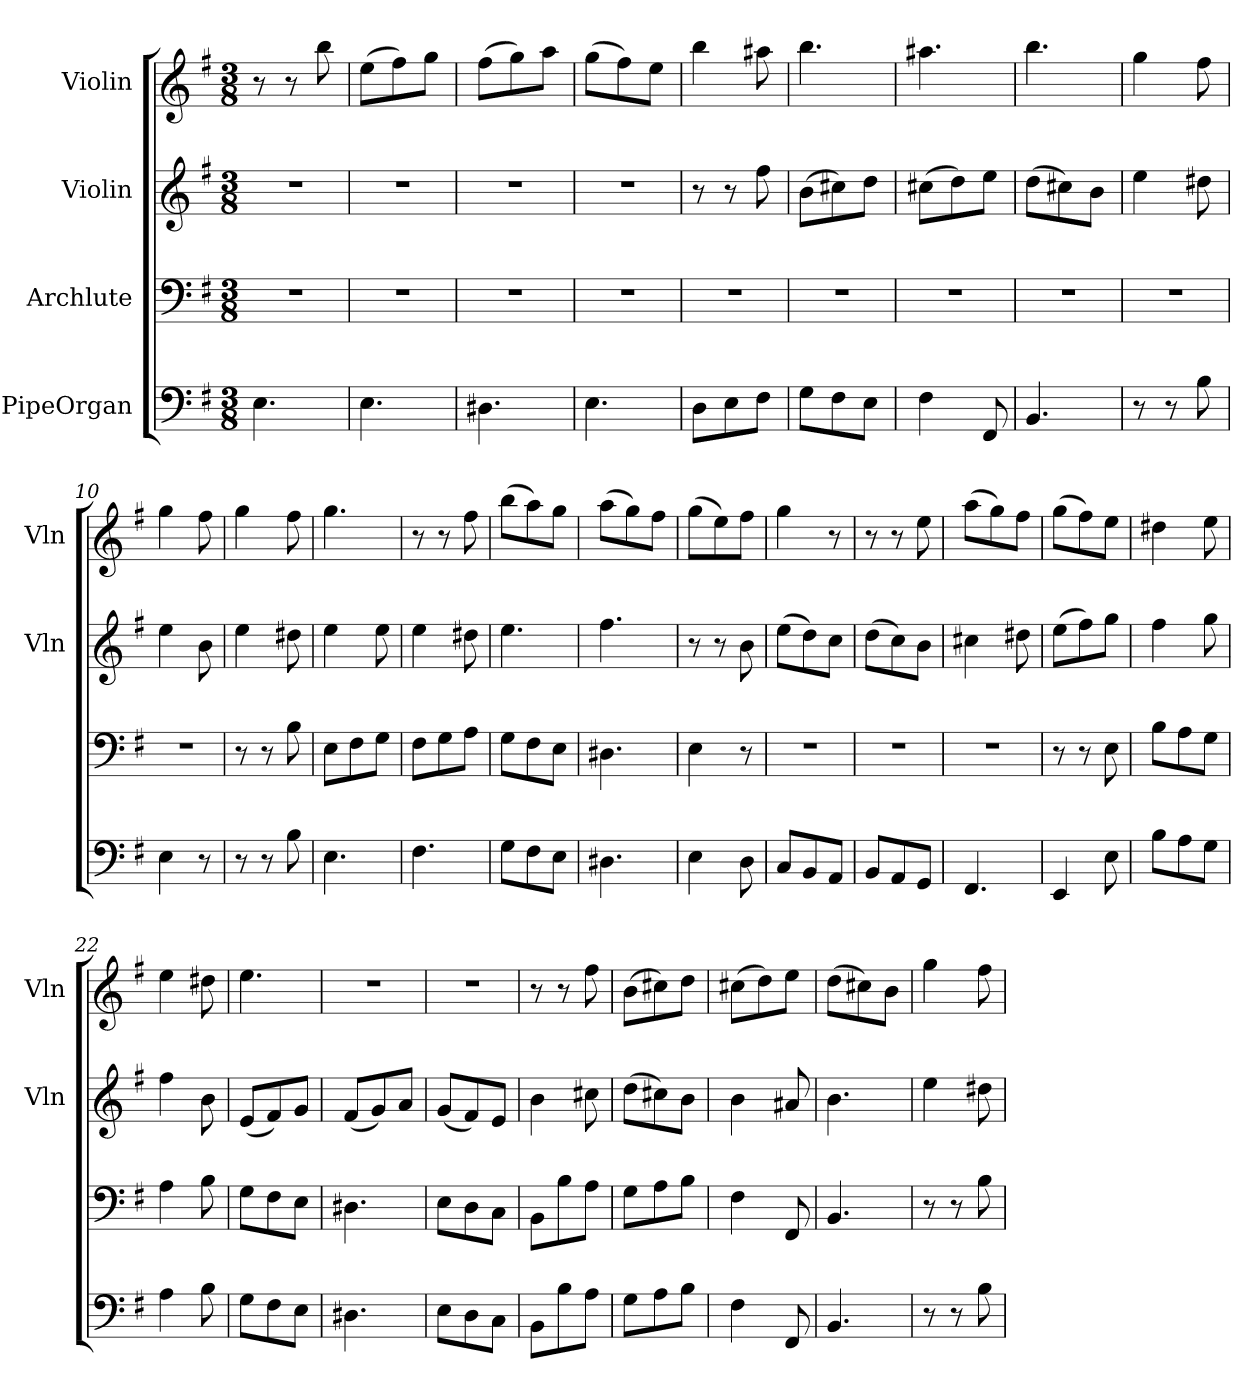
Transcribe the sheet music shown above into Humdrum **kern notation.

**kern	**kern	**kern	**kern
*part4	*part3	*part2	*part1
*staff4	*staff3	*staff2	*staff1
*I"PipeOrgan	*I"Archlute	*I"Violin	*I"Violin
*	*	*I'Vln	*I'Vln
*clefF4	*clefF4	*clefG2	*clefG2
*k[f#]	*k[f#]	*k[f#]	*k[f#]
*e:	*e:	*e:	*e:
*M3/8	*M3/8	*M3/8	*M3/8
*MM90	*MM90	*MM90	*MM90
=1	=1	=1	=1
4.E\	4.r	4.r	8r
.	.	.	8r
.	.	.	8bb\
=2	=2	=2	=2
4.E\	4.r	4.r	(8ee\L
.	.	.	8ff#\)
.	.	.	8gg\J
=3	=3	=3	=3
4.D#X\	4.r	4.r	(8ff#\L
.	.	.	8gg\)
.	.	.	8aa\J
=4	=4	=4	=4
4.E\	4.r	4.r	(8gg\L
.	.	.	8ff#\)
.	.	.	8ee\J
=5	=5	=5	=5
8D\L	4.r	8r	4bb\
8E\	.	8r	.
8F#\J	.	8ff#\	8aa#X\
=6	=6	=6	=6
8G\L	4.r	(8b\L	4.bb\
8F#\	.	8cc#X\)	.
8E\J	.	8dd\J	.
=7	=7	=7	=7
4F#\	4.r	(8cc#X\L	4.aa#X\
.	.	8dd\)	.
8FF#/	.	8ee\J	.
=8	=8	=8	=8
4.BB/	4.r	(8dd\L	4.bb\
.	.	8cc#X\)	.
.	.	8b\J	.
=9	=9	=9	=9
8r	4.r	4ee\	4gg\
8r	.	.	.
8B\	.	8dd#X\	8ff#\
=10	=10	=10	=10
4E\	4.r	4ee\	4gg\
8r	.	8b\	8ff#\
=11	=11	=11	=11
8r	8r	4ee\	4gg\
8r	8r	.	.
8B\	8B\	8dd#X\	8ff#\
=12	=12	=12	=12
4.E\	8E\L	4ee\	4.gg\
.	8F#\	.	.
.	8G\J	8ee\	.
=13	=13	=13	=13
4.F#\	8F#\L	4ee\	8r
.	8G\	.	8r
.	8A\J	8dd#X\	8ff#\
=14	=14	=14	=14
8G\L	8G\L	4.ee\	(8bb\L
8F#\	8F#\	.	8aa\)
8E\J	8E\J	.	8gg\J
=15	=15	=15	=15
4.D#X\	4.D#X\	4.ff#\	(8aa\L
.	.	.	8gg\)
.	.	.	8ff#\J
=16	=16	=16	=16
4E\	4E\	8r	(8gg\L
.	.	8r	8ee\)
8D\	8r	8b\	8ff#\J
=17	=17	=17	=17
8C/L	4.r	(8ee\L	4gg\
8BB/	.	8dd\)	.
8AA/J	.	8cc\J	8r
=18	=18	=18	=18
8BB/L	4.r	(8dd\L	8r
8AA/	.	8cc\)	8r
8GG/J	.	8b\J	8ee\
=19	=19	=19	=19
4.FF#/	4.r	4cc#X\	(8aa\L
.	.	.	8gg\)
.	.	8dd#X\	8ff#\J
=20	=20	=20	=20
4EE/	8r	(8ee\L	(8gg\L
.	8r	8ff#\)	8ff#\)
8E\	8E\	8gg\J	8ee\J
=21	=21	=21	=21
8B\L	8B\L	4ff#\	4dd#X\
8A\	8A\	.	.
8G\J	8G\J	8gg\	8ee\
=22	=22	=22	=22
4A\	4A\	4ff#\	4ee\
8B\	8B\	8b\	8dd#X\
=23	=23	=23	=23
8G\L	8G\L	(8e/L	4.ee\
8F#\	8F#\	8f#/)	.
8E\J	8E\J	8g/J	.
=24	=24	=24	=24
4.D#X\	4.D#X\	(8f#/L	4.r
.	.	8g/)	.
.	.	8a/J	.
=25	=25	=25	=25
8E\L	8E\L	(8g/L	4.r
8D\	8D\	8f#/)	.
8C\J	8C\J	8e/J	.
=26	=26	=26	=26
8BB\L	8BB\L	4b\	8r
8B\	8B\	.	8r
8A\J	8A\J	8cc#X\	8ff#\
=27	=27	=27	=27
8G\L	8G\L	(8dd\L	(8b\L
8A\	8A\	8cc#X\)	8cc#X\)
8B\J	8B\J	8b\J	8dd\J
=28	=28	=28	=28
4F#\	4F#\	4b\	(8cc#X\L
.	.	.	8dd\)
8FF#/	8FF#/	8a#X/	8ee\J
=29	=29	=29	=29
4.BB/	4.BB/	4.b\	(8dd\L
.	.	.	8cc#X\)
.	.	.	8b\J
=30	=30	=30	=30
8r	8r	4ee\	4gg\
8r	8r	.	.
8B\	8B\	8dd#X\	8ff#\
=	=	=	=
*-	*-	*-	*-
